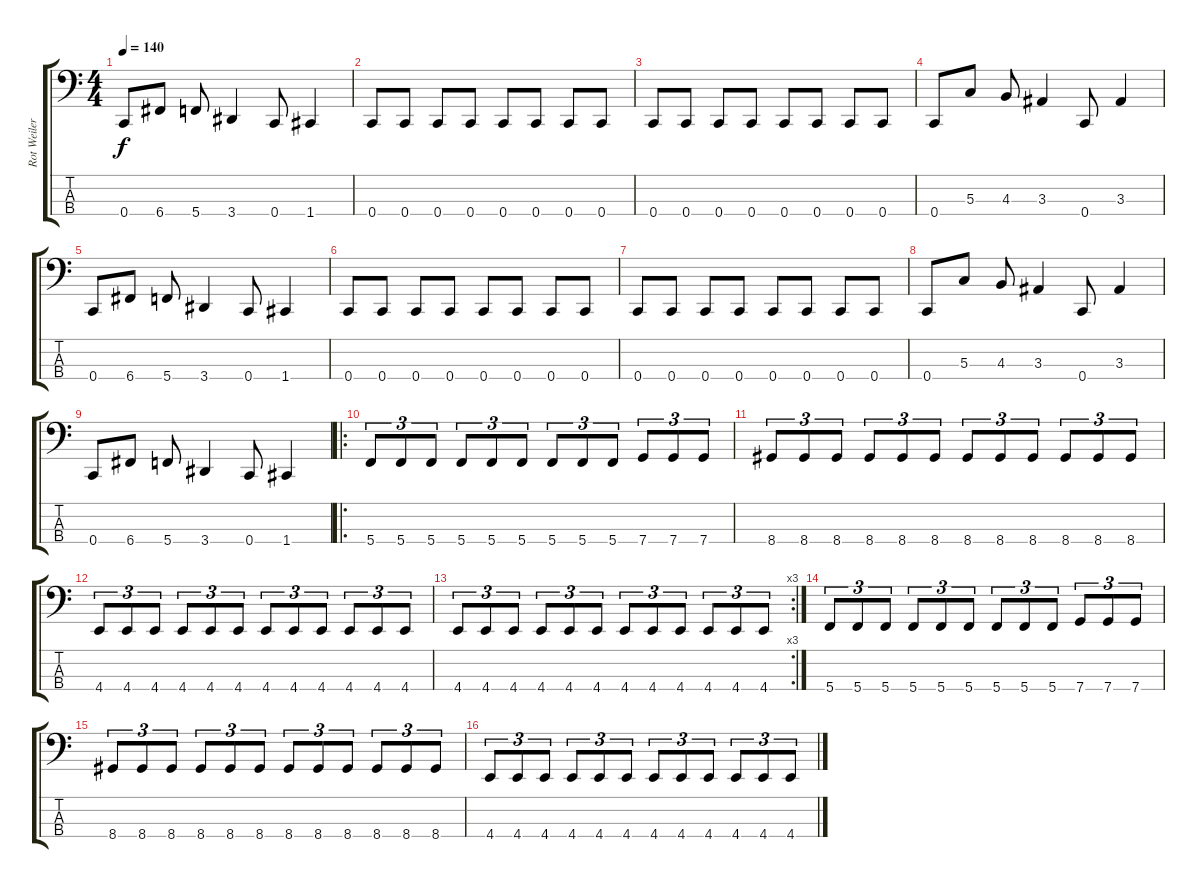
\track ("Rot Weiler" "Rot Weiler") {instrument electricbasspick}
\staff {score tabs}
\tuning (F2 C2 G1 C1) {hide}
\ts (4 4)
\tempo 140
\clef f4
\ks c
0.4.8{dy f} 6.4.8 5.4.8 3.4.4 0.4.8 1.4.4 |
0.4.8 0.4.8 0.4.8 0.4.8 0.4.8 0.4.8 0.4.8 0.4.8 |
0.4.8 0.4.8 0.4.8 0.4.8 0.4.8 0.4.8 0.4.8 0.4.8 |
0.4.8 5.3.8 4.3.8 3.3.4 0.4.8 3.3.4 |
0.4.8 6.4.8 5.4.8 3.4.4 0.4.8 1.4.4 |
0.4.8 0.4.8 0.4.8 0.4.8 0.4.8 0.4.8 0.4.8 0.4.8 |
0.4.8 0.4.8 0.4.8 0.4.8 0.4.8 0.4.8 0.4.8 0.4.8 |
0.4.8 5.3.8 4.3.8 3.3.4 0.4.8 3.3.4 |
0.4.8 6.4.8 5.4.8 3.4.4 0.4.8 1.4.4 |
\ro
5.4.8{tu (3 2)} 5.4.8{tu (3 2)} 5.4.8{tu (3 2)} 5.4.8{tu (3 2)} 5.4.8{tu (3 2)} 5.4.8{tu (3 2)} 5.4.8{tu (3 2)} 5.4.8{tu (3 2)} 5.4.8{tu (3 2)} 7.4.8{tu (3 2)} 7.4.8{tu (3 2)} 7.4.8{tu (3 2)} |
8.4.8{tu (3 2)} 8.4.8{tu (3 2)} 8.4.8{tu (3 2)} 8.4.8{tu (3 2)} 8.4.8{tu (3 2)} 8.4.8{tu (3 2)} 8.4.8{tu (3 2)} 8.4.8{tu (3 2)} 8.4.8{tu (3 2)} 8.4.8{tu (3 2)} 8.4.8{tu (3 2)} 8.4.8{tu (3 2)} |
4.4.8{tu (3 2)} 4.4.8{tu (3 2)} 4.4.8{tu (3 2)} 4.4.8{tu (3 2)} 4.4.8{tu (3 2)} 4.4.8{tu (3 2)} 4.4.8{tu (3 2)} 4.4.8{tu (3 2)} 4.4.8{tu (3 2)} 4.4.8{tu (3 2)} 4.4.8{tu (3 2)} 4.4.8{tu (3 2)} |
\rc 3
4.4.8{tu (3 2)} 4.4.8{tu (3 2)} 4.4.8{tu (3 2)} 4.4.8{tu (3 2)} 4.4.8{tu (3 2)} 4.4.8{tu (3 2)} 4.4.8{tu (3 2)} 4.4.8{tu (3 2)} 4.4.8{tu (3 2)} 4.4.8{tu (3 2)} 4.4.8{tu (3 2)} 4.4.8{tu (3 2)} |
5.4.8{tu (3 2)} 5.4.8{tu (3 2)} 5.4.8{tu (3 2)} 5.4.8{tu (3 2)} 5.4.8{tu (3 2)} 5.4.8{tu (3 2)} 5.4.8{tu (3 2)} 5.4.8{tu (3 2)} 5.4.8{tu (3 2)} 7.4.8{tu (3 2)} 7.4.8{tu (3 2)} 7.4.8{tu (3 2)} |
8.4.8{tu (3 2)} 8.4.8{tu (3 2)} 8.4.8{tu (3 2)} 8.4.8{tu (3 2)} 8.4.8{tu (3 2)} 8.4.8{tu (3 2)} 8.4.8{tu (3 2)} 8.4.8{tu (3 2)} 8.4.8{tu (3 2)} 8.4.8{tu (3 2)} 8.4.8{tu (3 2)} 8.4.8{tu (3 2)} |
4.4.8{tu (3 2)} 4.4.8{tu (3 2)} 4.4.8{tu (3 2)} 4.4.8{tu (3 2)} 4.4.8{tu (3 2)} 4.4.8{tu (3 2)} 4.4.8{tu (3 2)} 4.4.8{tu (3 2)} 4.4.8{tu (3 2)} 4.4.8{tu (3 2)} 4.4.8{tu (3 2)} 4.4.8{tu (3 2)}
